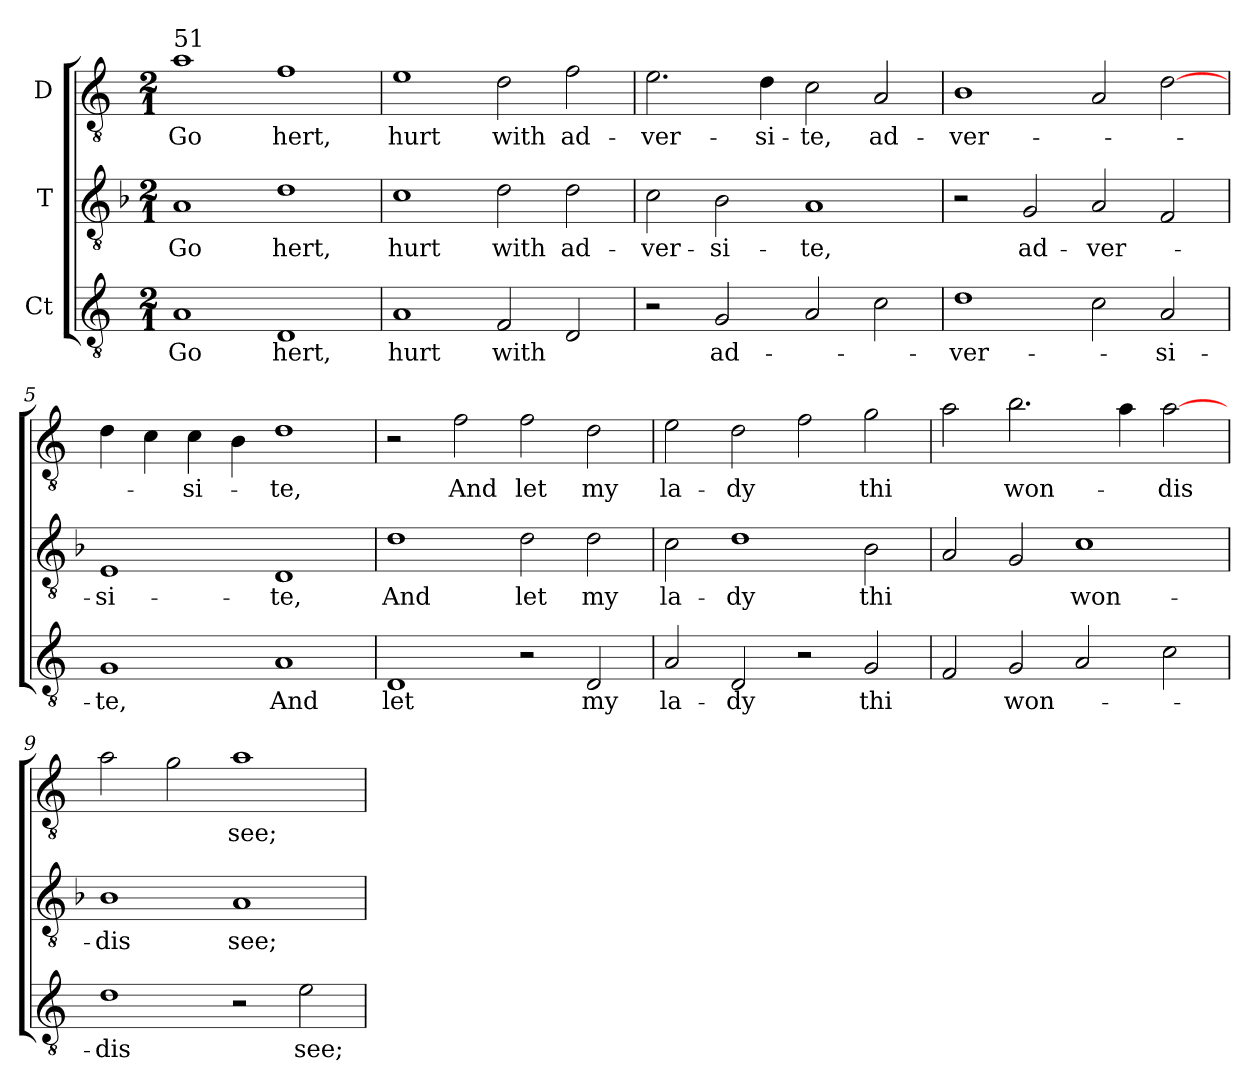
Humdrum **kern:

**kern	**text	**kern	**text	**kern	**text
*part3	*part3	*part2	*part2	*part1	*part1
*staff3	*staff3	*staff2	*staff2	*staff1	*staff1
*I"Ct	*	*I"T	*	*I"D	*
!!LO:PB:g=z
*clefGv2	*	*clefGv2	*	*clefGv2	*
*ITrd7c12	*	*ITrd7c12	*	*ITrd7c12	*
*k[]	*	*k[b-]	*	*k[]	*
*C:	*	*F:	*	*C:	*
*M2/1	*	*M2/1	*	*M2/1	*
=1	=1	=1	=1	=1	=1
!	!LO:LY:b:color=#000000	!	!	!	!
!	!	!	!LO:LY:b:color=#000000	!	!
!	!	!	!	!LO:TX:a:t=51	!
!	!	!	!	!	!LO:LY:b:color=#000000
1AAi/	Go	1AAi/	Go	1Ai\	Go
!	!LO:LY:b:color=#000000	!	!	!	!
!	!	!	!LO:LY:b:color=#000000	!	!
!	!	!	!	!	!LO:LY:b:color=#000000
1DDi/	hert,	1Di\	hert,	1Fi\	hert,
=2	=2	=2	=2	=2	=2
!	!LO:LY:b:color=#000000	!	!	!	!
!	!	!	!LO:LY:b:color=#000000	!	!
!	!	!	!	!	!LO:LY:b:color=#000000
1AAi/	hurt	1Ci\	hurt	1Ei\	hurt
!	!LO:LY:b:color=#000000	!	!	!	!
!	!	!	!LO:LY:b:color=#000000	!	!
!	!	!	!	!	!LO:LY:b:color=#000000
2FFi/	with	2Di\	with	2Di\	with
!	!	!	!LO:LY:b:color=#000000	!	!
!	!	!	!	!	!LO:LY:b:color=#000000
2DDi/	.	2Di\	ad-	2Fi\	ad-
=3	=3	=3	=3	=3	=3
!	!	!	!LO:LY:b:color=#000000	!	!
!	!	!	!	!	!LO:LY:b:color=#000000
2r	.	2Ci\	-ver-	2.Ei\	-ver-
!	!LO:LY:b:color=#000000	!	!	!	!
!	!	!	!LO:LY:b:color=#000000	!	!
2GGi/	ad-	2BB-i\	-si-	.	.
!	!	!	!	!	!LO:LY:b:color=#000000
.	.	.	.	4Di\	-si-
!	!	!	!LO:LY:b:color=#000000	!	!
!	!	!	!	!	!LO:LY:b:color=#000000
2AAi/	.	1AAi/	-te,	2Ci\	-te,
!	!	!	!	!	!LO:LY:b:color=#000000
2Ci\	.	.	.	2AAi/	ad-
=4	=4	=4	=4	=4	=4
!	!LO:LY:b:color=#000000	!	!	!	!
!	!	!	!	!	!LO:LY:b:color=#000000
1Di\	-ver-	2r	.	1BBi/	-ver-
!	!	!	!LO:LY:b:color=#000000	!	!
.	.	2GGi/	ad-	.	.
!	!	!	!LO:LY:b:color=#000000	!	!
2Ci\	.	2AAi/	-ver-	2AAi/	.
!	!LO:LY:b:color=#000000	!	!	!	!
2AAi/	-si-	2FFi/	.	[2Di\	.
=5	=5	=5	=5	=5	=5
!	!LO:LY:b:color=#000000	!	!	!	!
!	!	!	!LO:LY:b:color=#000000	!	!
1GGi/	-te,	1EEi/	-si-	4Di\	.
.	.	.	.	4Ci\	.
!	!	!	!	!	!LO:LY:b:color=#000000
.	.	.	.	4Ci\	-si-
.	.	.	.	4BBi\	.
!	!LO:LY:b:color=#000000	!	!	!	!
!	!	!	!LO:LY:b:color=#000000	!	!
!	!	!	!	!	!LO:LY:b:color=#000000
1AAi/	And	1DDi/	-te,	1Di\	-te,
=6	=6	=6	=6	=6	=6
!	!LO:LY:b:color=#000000	!	!	!	!
!	!	!	!LO:LY:b:color=#000000	!	!
1DDi/	let	1Di\	And	2r	.
!	!	!	!	!	!LO:LY:b:color=#000000
.	.	.	.	2Fi\	And
!	!	!	!LO:LY:b:color=#000000	!	!
!	!	!	!	!	!LO:LY:b:color=#000000
2r	.	2Di\	let	2Fi\	let
!	!LO:LY:b:color=#000000	!	!	!	!
!	!	!	!LO:LY:b:color=#000000	!	!
!	!	!	!	!	!LO:LY:b:color=#000000
2DDi/	my	2Di\	my	2Di\	my
!!LO:LB:g=z
=7	=7	=7	=7	=7	=7
!	!LO:LY:b:color=#000000	!	!	!	!
!	!	!	!LO:LY:b:color=#000000	!	!
!	!	!	!	!	!LO:LY:b:color=#000000
2AAi/	la-	2Ci\	la-	2Ei\	la-
!	!LO:LY:b:color=#000000	!	!	!	!
!	!	!	!LO:LY:b:color=#000000	!	!
!	!	!	!	!	!LO:LY:b:color=#000000
2DDi/	-dy	1Di\	-dy	2Di\	-dy
2r	.	.	.	2Fi\	.
!	!LO:LY:b:color=#000000	!	!	!	!
!	!	!	!LO:LY:b:color=#000000	!	!
!	!	!	!	!	!LO:LY:b:color=#000000
2GGi/	thi	2BB-i\	thi	2Gi\	thi
=8	=8	=8	=8	=8	=8
2FFi/	.	2AAi/	.	2Ai\	.
!	!LO:LY:b:color=#000000	!	!	!	!
!	!	!	!	!	!LO:LY:b:color=#000000
2GGi/	won-	2GGi/	.	2.Bi\	won-
!	!	!	!LO:LY:b:color=#000000	!	!
2AAi/	.	1Ci\	won-	.	.
.	.	.	.	4Ai\	.
!	!	!	!	!	!LO:LY:b:color=#000000
2Ci\	.	.	.	[2Ai\	-dis
=9	=9	=9	=9	=9	=9
!	!LO:LY:b:color=#000000	!	!	!	!
!	!	!	!LO:LY:b:color=#000000	!	!
1Di\	-dis	1BB-i/	-dis	2Ai\	.
.	.	.	.	2Gi\	.
!	!	!	!LO:LY:b:color=#000000	!	!
!	!	!	!	!	!LO:LY:b:color=#000000
2r	.	1AAi/	see;	1Ai\	see;
!	!LO:LY:b:color=#000000	!	!	!	!
2Ei\	see;	.	.	.	.
=	=	=	=	=	=
*-	*-	*-	*-	*-	*-
